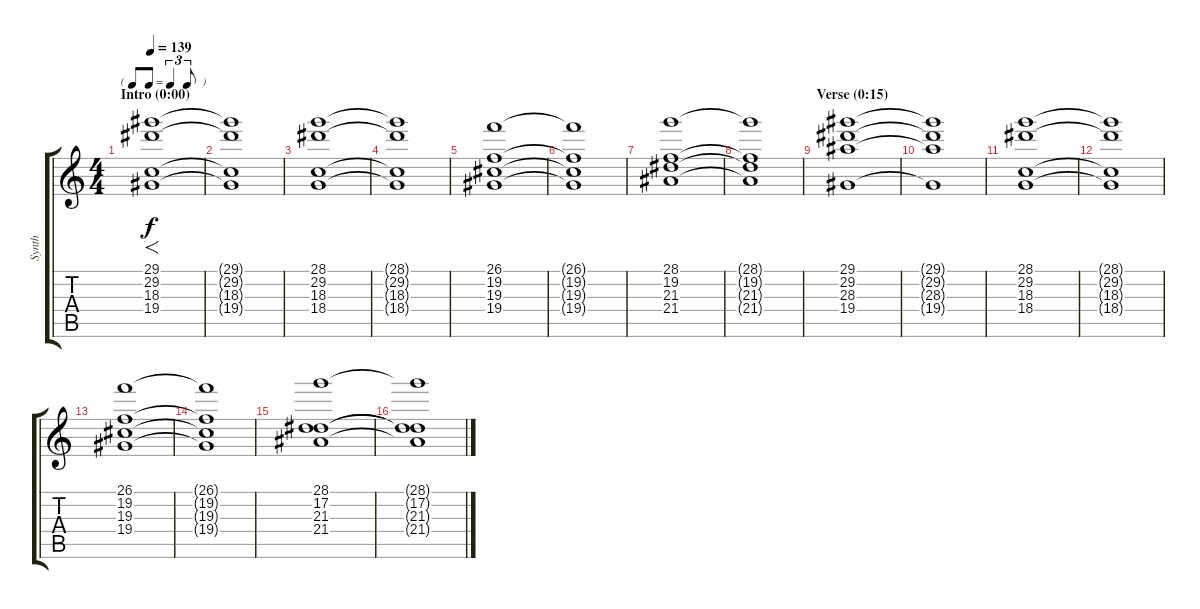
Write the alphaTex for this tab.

\track ("Synth" "Synth") {instrument stringensemble1}
\staff {score tabs}
\tuning (Eb4 Bb3 Gb3 Db3 Ab2 Eb2) {hide}
\ts (4 4)
\tf triplet8th
\section ("" "Intro (0:00)")
\tempo 139
\clef g2
\ks c
(29.1 29.2 18.3 19.4).1{f dy f instrument stringensemble1} |
(29.1{t} 29.2{t} 18.3{t} 19.4{t}).1 |
(28.1 29.2 18.3 18.4).1 |
(28.1{t} 29.2{t} 18.3{t} 18.4{t}).1 |
(26.1 19.2 19.3 19.4).1 |
(26.1{t} 19.2{t} 19.3{t} 19.4{t}).1 |
(28.1 19.2 21.3 21.4).1 |
(28.1{t} 19.2{t} 21.3{t} 21.4{t}).1 |
\section ("" "Verse (0:15)")
(29.1 29.2 28.3 19.4).1 |
(29.1{t} 29.2{t} 28.3{t} 19.4{t}).1 |
(28.1 29.2 18.3 18.4).1 |
(28.1{t} 29.2{t} 18.3{t} 18.4{t}).1 |
(26.1 19.2 19.3 19.4).1 |
(26.1{t} 19.2{t} 19.3{t} 19.4{t}).1 |
(28.1 17.2 21.3 21.4).1 |
(28.1{t} 17.2{t} 21.3{t} 21.4{t}).1
